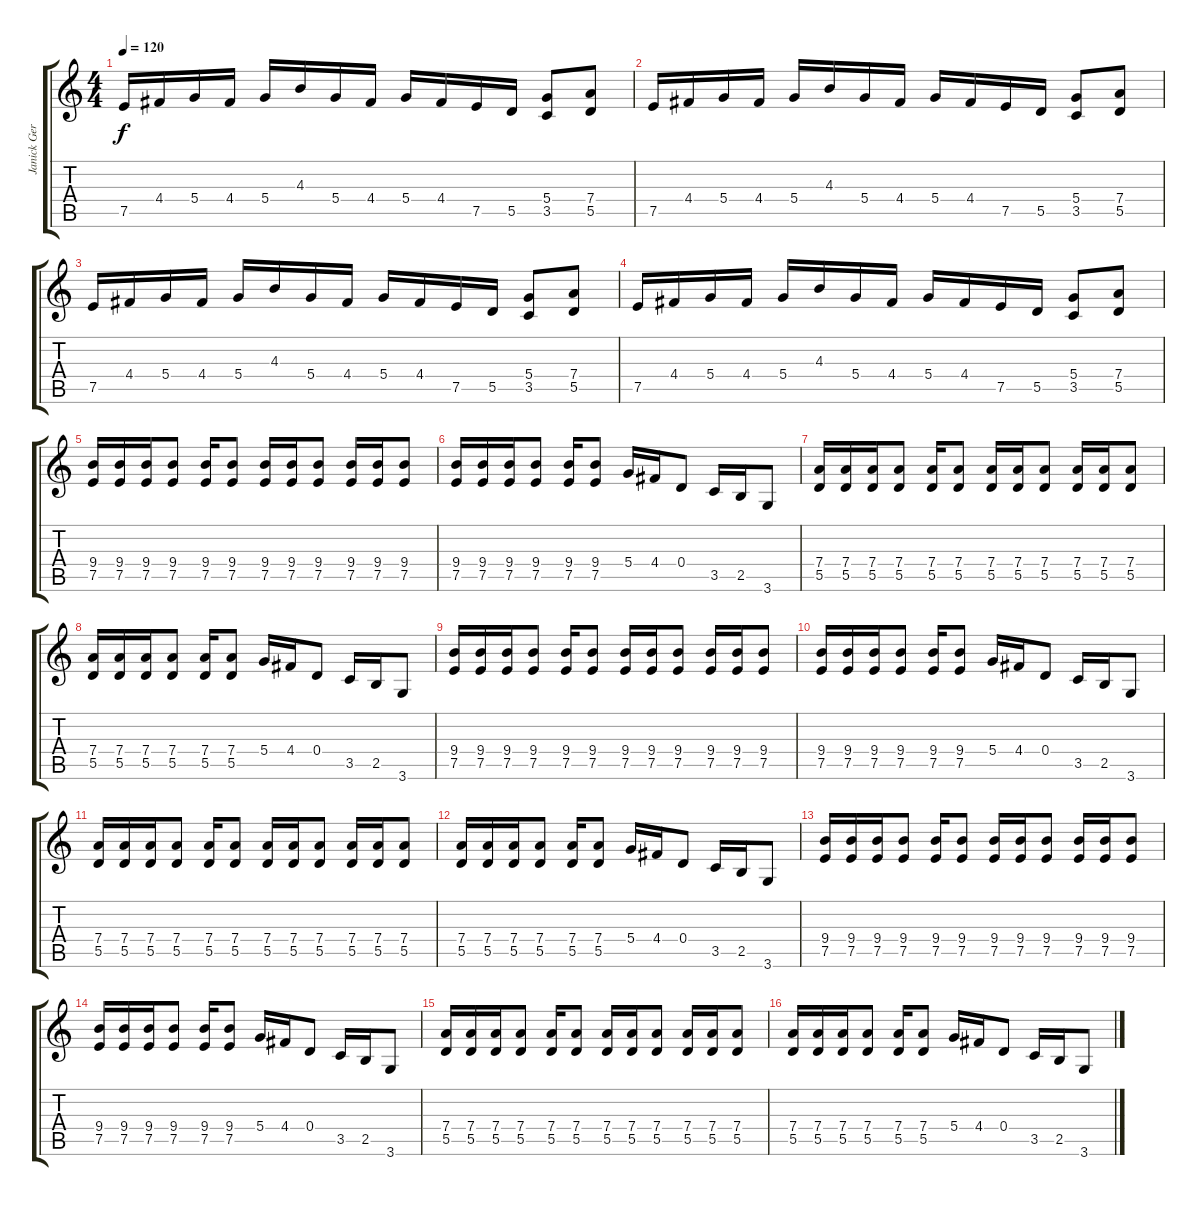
\track ("Janick Gers" "Janick Ger") {instrument distortionguitar}
\staff {score tabs}
\tuning (E4 B3 G3 D3 A2 E2) {hide}
\ts (4 4)
\tempo 120
\clef g2
\ks c
7.5.16{dy f} 4.4.16 5.4.16 4.4.16 5.4.16 4.3.16 5.4.16 4.4.16 5.4.16 4.4.16 7.5.16 5.5.16 (5.4 3.5).8 (7.4 5.5).8 |
7.5.16 4.4.16 5.4.16 4.4.16 5.4.16 4.3.16 5.4.16 4.4.16 5.4.16 4.4.16 7.5.16 5.5.16 (5.4 3.5).8 (7.4 5.5).8 |
7.5.16 4.4.16 5.4.16 4.4.16 5.4.16 4.3.16 5.4.16 4.4.16 5.4.16 4.4.16 7.5.16 5.5.16 (5.4 3.5).8 (7.4 5.5).8 |
7.5.16 4.4.16 5.4.16 4.4.16 5.4.16 4.3.16 5.4.16 4.4.16 5.4.16 4.4.16 7.5.16 5.5.16 (5.4 3.5).8 (7.4 5.5).8 |
(9.4 7.5).16{volume 12} (9.4 7.5).16 (9.4 7.5).16 (9.4 7.5).8 (9.4 7.5).16 (9.4 7.5).8 (9.4 7.5).16 (9.4 7.5).16 (9.4 7.5).8 (9.4 7.5).16 (9.4 7.5).16 (9.4 7.5).8 |
(9.4 7.5).16 (9.4 7.5).16 (9.4 7.5).16 (9.4 7.5).8 (9.4 7.5).16 (9.4 7.5).8 5.4.16 4.4.16 0.4.8 3.5.16 2.5.16 3.6.8 |
(7.4 5.5).16 (7.4 5.5).16 (7.4 5.5).16 (7.4 5.5).8 (7.4 5.5).16 (7.4 5.5).8 (7.4 5.5).16 (7.4 5.5).16 (7.4 5.5).8 (7.4 5.5).16 (7.4 5.5).16 (7.4 5.5).8 |
(7.4 5.5).16 (7.4 5.5).16 (7.4 5.5).16 (7.4 5.5).8 (7.4 5.5).16 (7.4 5.5).8 5.4.16 4.4.16 0.4.8 3.5.16 2.5.16 3.6.8 |
(9.4 7.5).16 (9.4 7.5).16 (9.4 7.5).16 (9.4 7.5).8 (9.4 7.5).16 (9.4 7.5).8 (9.4 7.5).16 (9.4 7.5).16 (9.4 7.5).8 (9.4 7.5).16 (9.4 7.5).16 (9.4 7.5).8 |
(9.4 7.5).16 (9.4 7.5).16 (9.4 7.5).16 (9.4 7.5).8 (9.4 7.5).16 (9.4 7.5).8 5.4.16 4.4.16 0.4.8 3.5.16 2.5.16 3.6.8 |
(7.4 5.5).16 (7.4 5.5).16 (7.4 5.5).16 (7.4 5.5).8 (7.4 5.5).16 (7.4 5.5).8 (7.4 5.5).16 (7.4 5.5).16 (7.4 5.5).8 (7.4 5.5).16 (7.4 5.5).16 (7.4 5.5).8 |
(7.4 5.5).16 (7.4 5.5).16 (7.4 5.5).16 (7.4 5.5).8 (7.4 5.5).16 (7.4 5.5).8 5.4.16 4.4.16 0.4.8 3.5.16 2.5.16 3.6.8 |
(9.4 7.5).16 (9.4 7.5).16 (9.4 7.5).16 (9.4 7.5).8 (9.4 7.5).16 (9.4 7.5).8 (9.4 7.5).16 (9.4 7.5).16 (9.4 7.5).8 (9.4 7.5).16 (9.4 7.5).16 (9.4 7.5).8 |
(9.4 7.5).16 (9.4 7.5).16 (9.4 7.5).16 (9.4 7.5).8 (9.4 7.5).16 (9.4 7.5).8 5.4.16 4.4.16 0.4.8 3.5.16 2.5.16 3.6.8 |
(7.4 5.5).16 (7.4 5.5).16 (7.4 5.5).16 (7.4 5.5).8 (7.4 5.5).16 (7.4 5.5).8 (7.4 5.5).16 (7.4 5.5).16 (7.4 5.5).8 (7.4 5.5).16 (7.4 5.5).16 (7.4 5.5).8 |
(7.4 5.5).16 (7.4 5.5).16 (7.4 5.5).16 (7.4 5.5).8 (7.4 5.5).16 (7.4 5.5).8 5.4.16 4.4.16 0.4.8 3.5.16 2.5.16 3.6.8
